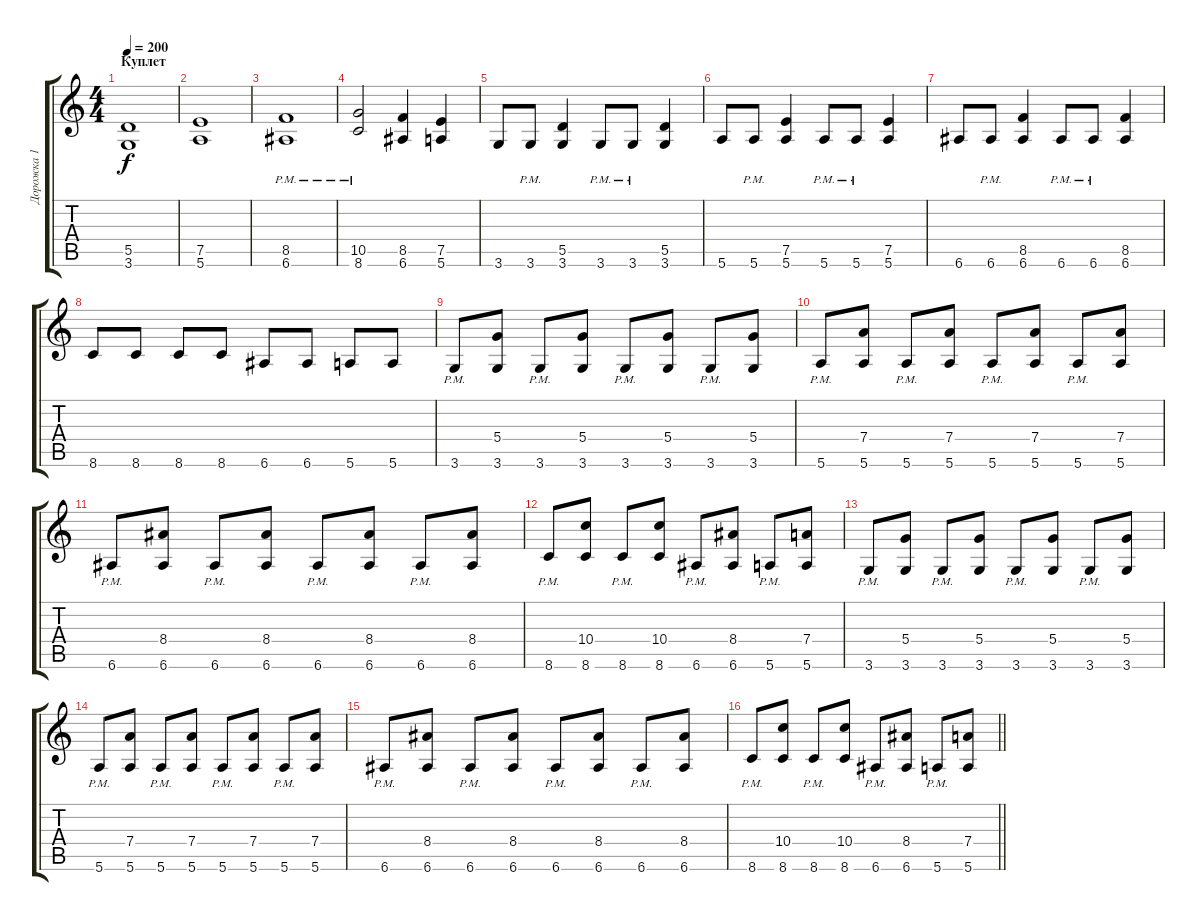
\track ("Дорожка 1" "Дорожка 1") {instrument distortionguitar}
\staff {score tabs}
\tuning (E4 B3 G3 D3 A2 E2) {hide}
\ts (4 4)
\section ("" "Куплет")
\tempo 200
\clef g2
\ks c
(5.5 3.6).1{dy f} |
(7.5 5.6).1 |
(8.5 6.6{pm}).1 |
(10.5 8.6{pm}).2 (8.5 6.6).4 (7.5 5.6).4 |
3.6.8 3.6{pm}.8 (5.5 3.6).4 3.6{pm}.8 3.6{pm}.8 (5.5 3.6).4 |
5.6.8 5.6{pm}.8 (7.5 5.6).4 5.6{pm}.8 5.6{pm}.8 (7.5 5.6).4 |
6.6.8 6.6{pm}.8 (8.5 6.6).4 6.6{pm}.8 6.6{pm}.8 (8.5 6.6).4 |
8.6.8 8.6.8 8.6.8 8.6.8 6.6.8 6.6.8 5.6.8 5.6.8 |
3.6{pm}.8 (5.4 3.6).8 3.6{pm}.8 (5.4 3.6).8 3.6{pm}.8 (5.4 3.6).8 3.6{pm}.8 (5.4 3.6).8 |
5.6{pm}.8 (7.4 5.6).8 5.6{pm}.8 (7.4 5.6).8 5.6{pm}.8 (7.4 5.6).8 5.6{pm}.8 (7.4 5.6).8 |
6.6{pm}.8 (8.4 6.6).8 6.6{pm}.8 (8.4 6.6).8 6.6{pm}.8 (8.4 6.6).8 6.6{pm}.8 (8.4 6.6).8 |
8.6{pm}.8 (10.4 8.6).8 8.6{pm}.8 (10.4 8.6).8 6.6{pm}.8 (8.4 6.6).8 5.6{pm}.8 (7.4 5.6).8 |
3.6{pm}.8 (5.4 3.6).8 3.6{pm}.8 (5.4 3.6).8 3.6{pm}.8 (5.4 3.6).8 3.6{pm}.8 (5.4 3.6).8 |
5.6{pm}.8 (7.4 5.6).8 5.6{pm}.8 (7.4 5.6).8 5.6{pm}.8 (7.4 5.6).8 5.6{pm}.8 (7.4 5.6).8 |
6.6{pm}.8 (8.4 6.6).8 6.6{pm}.8 (8.4 6.6).8 6.6{pm}.8 (8.4 6.6).8 6.6{pm}.8 (8.4 6.6).8 |
\barLineRight lightlight
8.6{pm}.8 (10.4 8.6).8 8.6{pm}.8 (10.4 8.6).8 6.6{pm}.8 (8.4 6.6).8 5.6{pm}.8 (7.4 5.6).8
